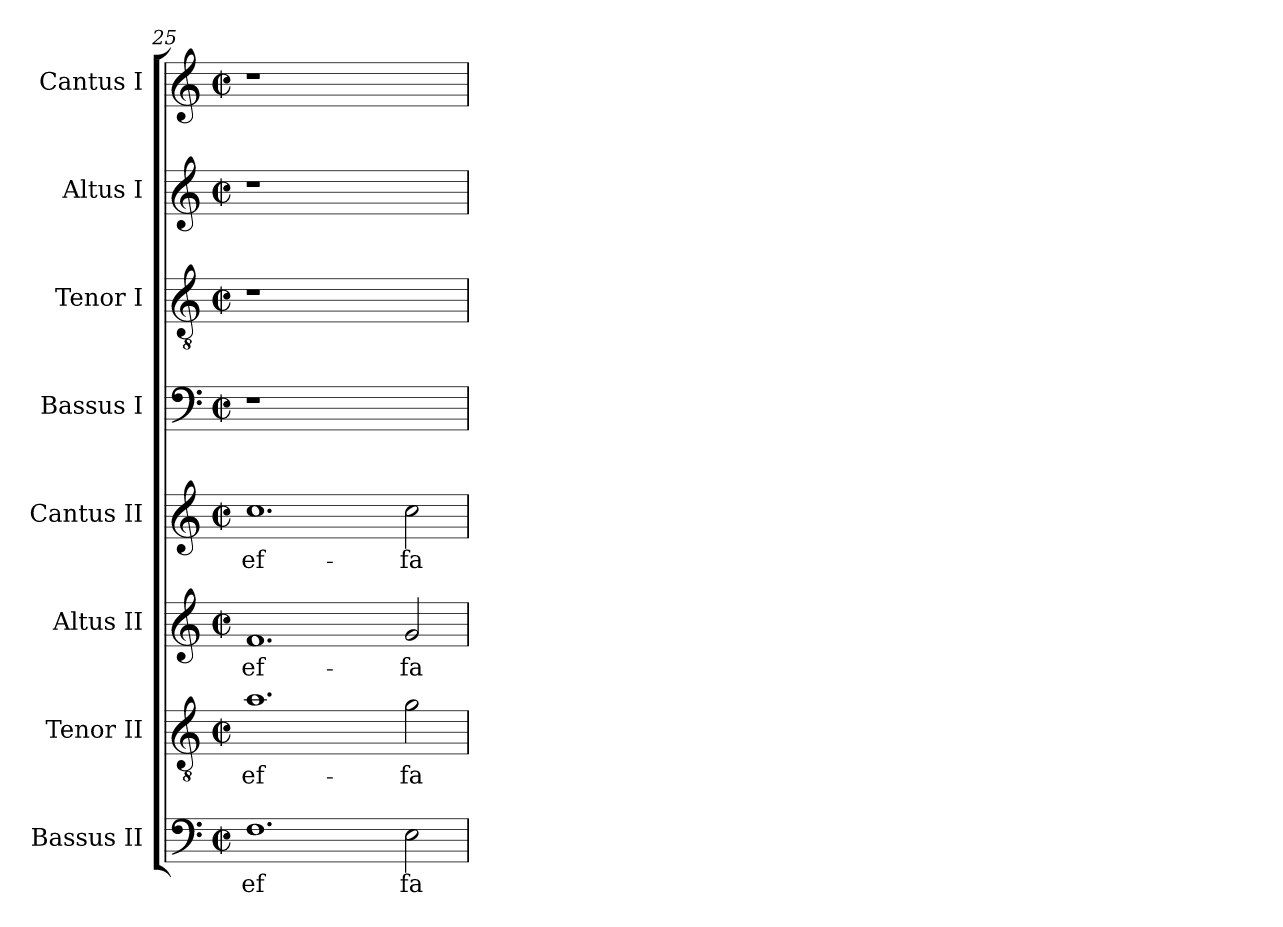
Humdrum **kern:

**kern	**text	**kern	**text	**kern	**text	**kern	**text	**kern	**kern	**kern	**kern
*part8	*part8	*part7	*part7	*part6	*part6	*part5	*part5	*part4	*part3	*part2	*part1
*staff8	*staff8	*staff7	*staff7	*staff6	*staff6	*staff5	*staff5	*staff4	*staff3	*staff2	*staff1
*I"Bassus II	*	*I"Tenor II	*	*I"Altus II	*	*I"Cantus II	*	*I"Bassus I	*I"Tenor I	*I"Altus I	*I"Cantus I
*clefF4	*	*clefGv2	*	*clefG2	*	*clefG2	*	*clefF4	*clefGv2	*clefG2	*clefG2
*M2/2	*	*M2/2	*	*M2/2	*	*M2/2	*	*M2/2	*M2/2	*M2/2	*M2/2
*met(c|)	*	*met(c|)	*	*met(c|)	*	*met(c|)	*	*met(c|)	*met(c|)	*met(c|)	*met(c|)
=25	=25	=25	=25	=25	=25	=25	=25	=25	=25	=25	=25
!	!LO:LY:b:cj	!	!LO:LY:b:cj	!	!LO:LY:b:cj	!	!LO:LY:b:cj	!	!	!	!
1.F	ef	1.a	-ef-	1.f	-ef-	1.cc	-ef-	1r	1r	1r	1r
.	.	.	.	.	.	.	.	1ryy	1ryy	1ryy	1ryy
!	!LO:LY:b:cj	!	!LO:LY:b:cj	!	!LO:LY:b:cj	!	!LO:LY:b:cj	!	!	!	!
2E\	fa	2g\	-fa-	2g/	-fa-	2cc\	-fa-	.	.	.	.
=	=	=	=	=	=	=	=	=	=	=	=
*-	*-	*-	*-	*-	*-	*-	*-	*-	*-	*-	*-
